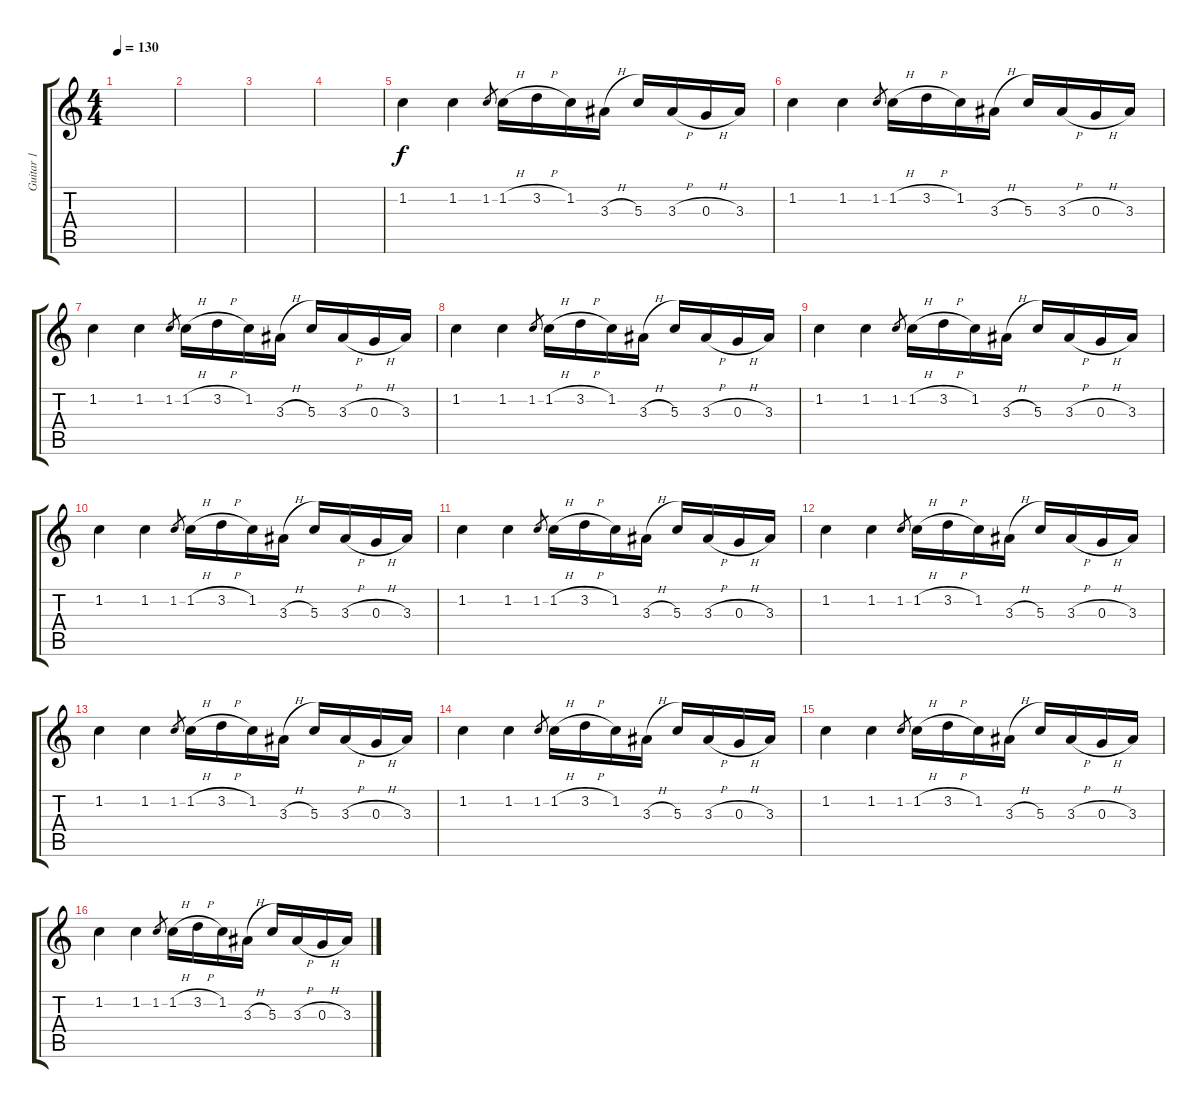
\track ("Guitar 1" "Guitar 1") {instrument acousticguitarsteel}
\staff {score tabs}
\tuning (E4 B3 G3 D3 A2 E2) {hide}
\ts (4 4)
\tempo 130
\clef g2
\ks c
|
|
|
|
1.2.4 1.2.4 1.2.8{gr} 1.2{h}.16 3.2{h}.16 1.2.16 3.3{h}.16 5.3.16 3.3{h}.16 0.3{h}.16 3.3.16 |
1.2.4 1.2.4 1.2.8{gr} 1.2{h}.16 3.2{h}.16 1.2.16 3.3{h}.16 5.3.16 3.3{h}.16 0.3{h}.16 3.3.16 |
1.2.4 1.2.4 1.2.8{gr} 1.2{h}.16 3.2{h}.16 1.2.16 3.3{h}.16 5.3.16 3.3{h}.16 0.3{h}.16 3.3.16 |
1.2.4 1.2.4 1.2.8{gr} 1.2{h}.16 3.2{h}.16 1.2.16 3.3{h}.16 5.3.16 3.3{h}.16 0.3{h}.16 3.3.16 |
1.2.4 1.2.4 1.2.8{gr} 1.2{h}.16 3.2{h}.16 1.2.16 3.3{h}.16 5.3.16 3.3{h}.16 0.3{h}.16 3.3.16 |
1.2.4 1.2.4 1.2.8{gr} 1.2{h}.16 3.2{h}.16 1.2.16 3.3{h}.16 5.3.16 3.3{h}.16 0.3{h}.16 3.3.16 |
1.2.4 1.2.4 1.2.8{gr} 1.2{h}.16 3.2{h}.16 1.2.16 3.3{h}.16 5.3.16 3.3{h}.16 0.3{h}.16 3.3.16 |
1.2.4 1.2.4 1.2.8{gr} 1.2{h}.16 3.2{h}.16 1.2.16 3.3{h}.16 5.3.16 3.3{h}.16 0.3{h}.16 3.3.16 |
1.2.4 1.2.4 1.2.8{gr} 1.2{h}.16 3.2{h}.16 1.2.16 3.3{h}.16 5.3.16 3.3{h}.16 0.3{h}.16 3.3.16 |
1.2.4 1.2.4 1.2.8{gr} 1.2{h}.16 3.2{h}.16 1.2.16 3.3{h}.16 5.3.16 3.3{h}.16 0.3{h}.16 3.3.16 |
1.2.4 1.2.4 1.2.8{gr} 1.2{h}.16 3.2{h}.16 1.2.16 3.3{h}.16 5.3.16 3.3{h}.16 0.3{h}.16 3.3.16 |
1.2.4 1.2.4 1.2.8{gr} 1.2{h}.16 3.2{h}.16 1.2.16 3.3{h}.16 5.3.16 3.3{h}.16 0.3{h}.16 3.3.16
